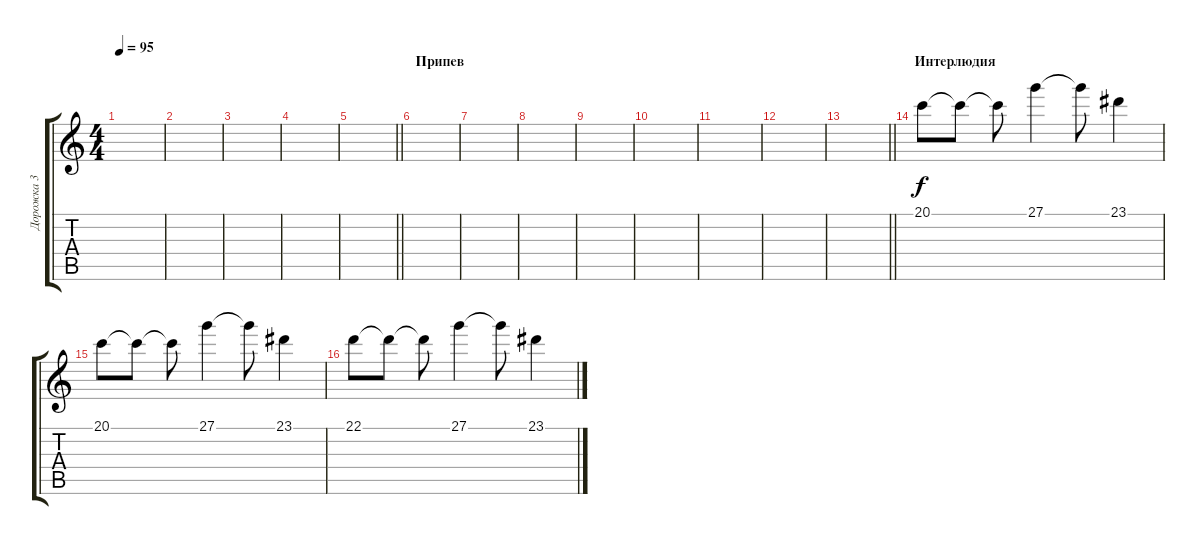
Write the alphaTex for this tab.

\track ("Дорожка 3" "Дорожка 3") {instrument electricgrandpiano}
\staff {score tabs}
\tuning (E4 B3 G3 D3 A2 E2) {hide}
\ts (4 4)
\tempo 95
\clef g2
\ks c
|
|
|
|
\barLineRight lightlight
|
\section ("" "Припев")
|
|
|
|
|
|
|
\barLineRight lightlight
|
\section ("" "Интерлюдия")
20.1.8{volume 16 instrument electricgrandpiano} 20.1{t}.8 20.1{t}.8 27.1.4 27.1{t}.8 23.1.4 |
20.1.8 20.1{t}.8 20.1{t}.8 27.1.4 27.1{t}.8 23.1.4 |
22.1.8 22.1{t}.8 22.1{t}.8 27.1.4 27.1{t}.8 23.1.4
